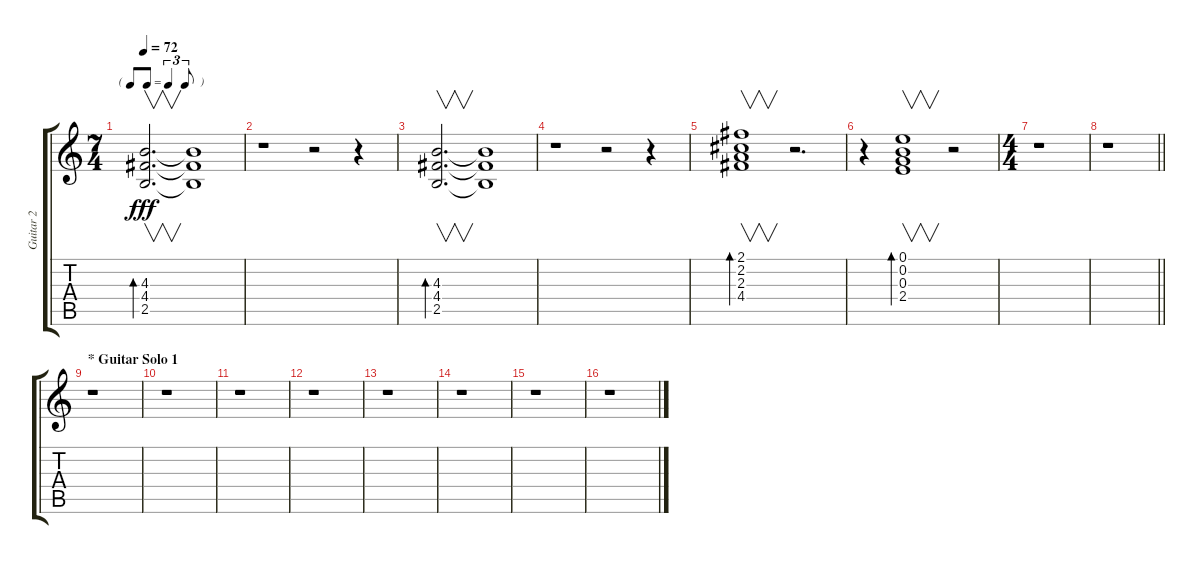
\track ("Guitar 2" "Guitar 2") {instrument electricguitarjazz}
\staff {score tabs}
\tuning (E4 B3 G3 D3 A2 E2) {hide}
\ts (7 4)
\tf triplet8th
\tempo 72
\clef g2
\ks c
(4.3 4.4 2.5).2{v d bd 60 dy fff} (4.3{t} 4.4{t} 2.5{t}).1 |
r.1 r.2 r.4 |
(4.3 4.4 2.5).2{v d bd 60} (4.3{t} 4.4{t} 2.5{t}).1 |
r.1 r.2 r.4 |
(2.1 2.2 2.3 4.4).1{v bd 60} r.2{d} |
r.4 (0.1 0.2 0.3 2.4).1{v bd 60} r.2 |
\ts (4 4)
r.1 |
\barLineRight lightlight
r.1 |
\section ("" "* Guitar Solo 1")
r.1 |
r.1 |
r.1 |
r.1 |
r.1 |
r.1 |
r.1 |
r.1
